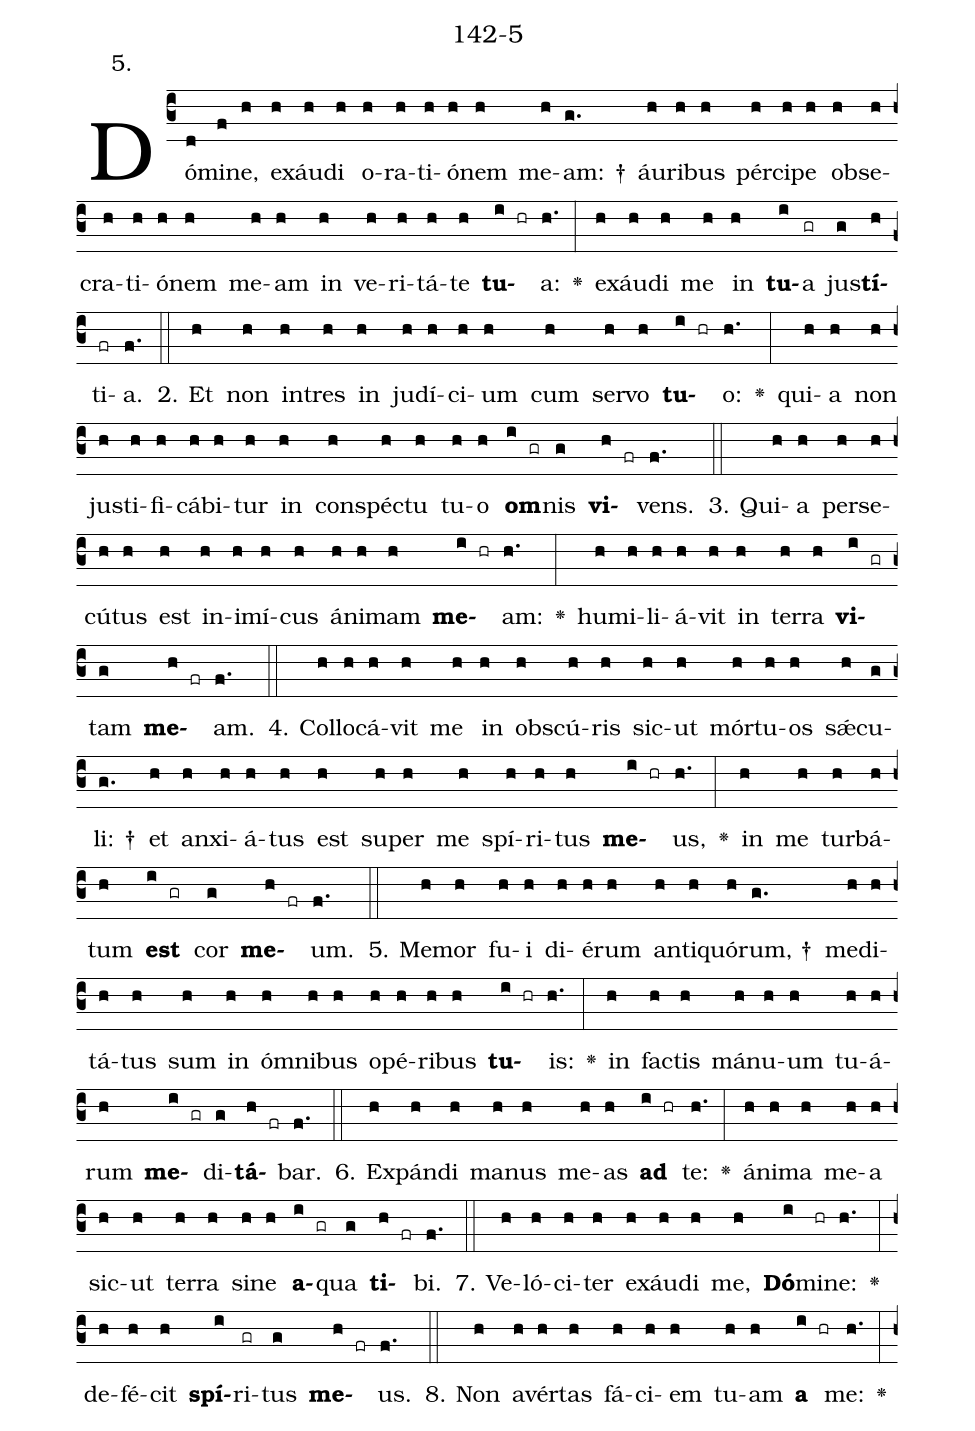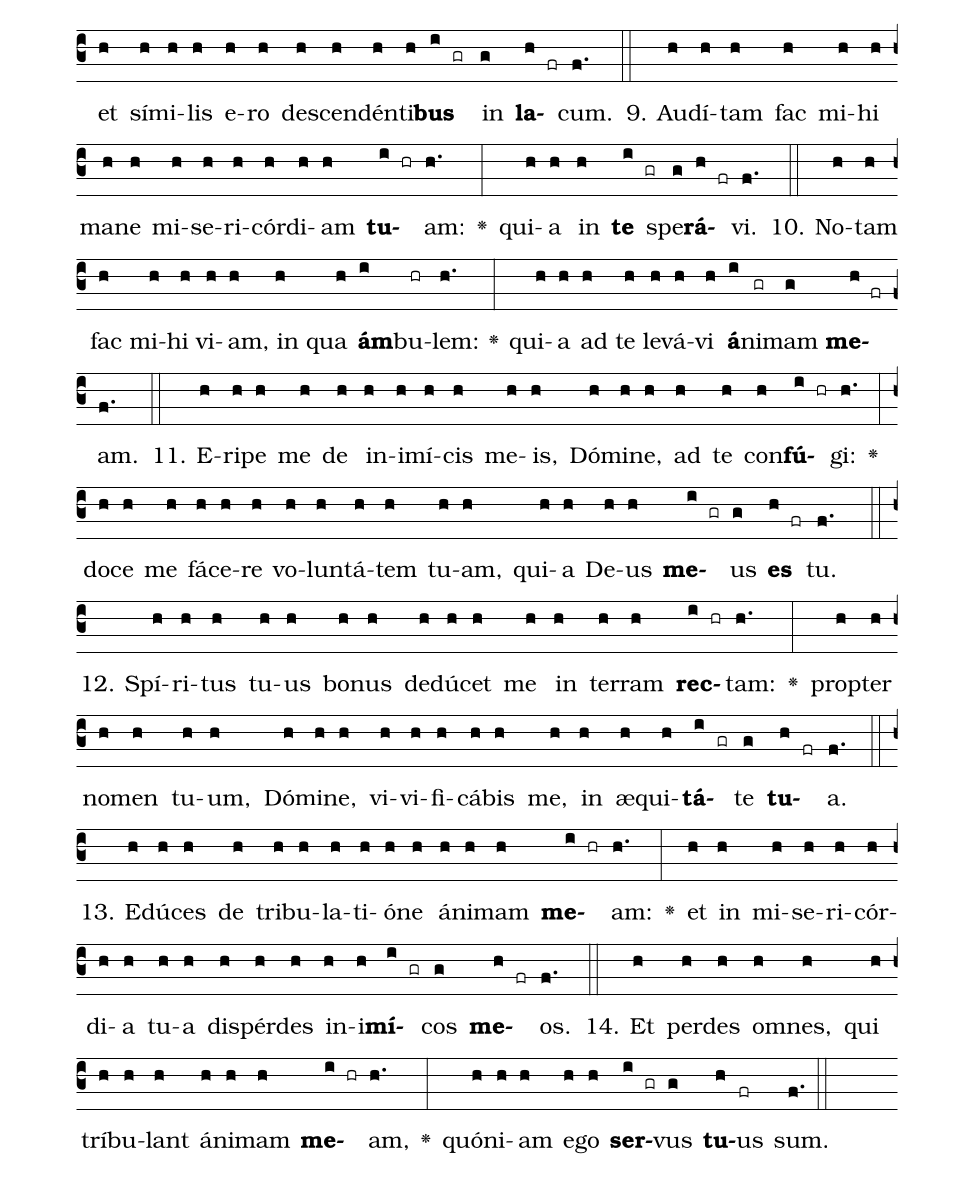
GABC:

name: 142-5;
annotation: 5.;
%%
(c3)Dó(d)mi(f)ne,(h) ex(h)áu(h)di(h) o(h)ra(h)ti(h)ó(h)nem(h) me(h)am: †(g.) áu(h)ri(h)bus(h) pér(h)ci(h)pe(h) ob(h)se(h)cra(h)ti(h)ó(h)nem(h) me(h)am(h) in(h) ve(h)ri(h)tá(h)te(h) <b>tu</b>(i hr)a:(h.) <v>\greheightstar</v>(:) ex(h)áu(h)di(h) me(h) in(h) <b>tu</b>(i)a(gr) jus(g)<b>tí</b>(h)ti(fr)a.(f.) (::)
2. Et(h) non(h) in(h)tres(h) in(h) ju(h)dí(h)ci(h)um(h) cum(h) ser(h)vo(h) <b>tu</b>(i hr)o:(h.) <v>\greheightstar</v>(:) qui(h)a(h) non(h) jus(h)ti(h)fi(h)cá(h)bi(h)tur(h) in(h) con(h)spéc(h)tu(h) tu(h)o(h) <b>om</b>(i gr)nis(g) <b>vi</b>(h fr)vens.(f.) (::)
3. Qui(h)a(h) per(h)se(h)cú(h)tus(h) est(h) in(h)i(h)mí(h)cus(h) á(h)ni(h)mam(h) <b>me</b>(i hr)am:(h.) <v>\greheightstar</v>(:) hu(h)mi(h)li(h)á(h)vit(h) in(h) ter(h)ra(h) <b>vi</b>(i gr)tam(g) <b>me</b>(h fr)am.(f.) (::)
4. Col(h)lo(h)cá(h)vit(h) me(h) in(h) obs(h)cú(h)ris(h) sic(h)ut(h) mór(h)tu(h)os(h) sǽ(h)cu(g)li: †(g.) et(h) an(h)xi(h)á(h)tus(h) est(h) su(h)per(h) me(h) spí(h)ri(h)tus(h) <b>me</b>(i hr)us,(h.) <v>\greheightstar</v>(:) in(h) me(h) tur(h)bá(h)tum(h) <b>est</b>(i gr) cor(g) <b>me</b>(h fr)um.(f.) (::)
5. Me(h)mor(h) fu(h)i(h) di(h)é(h)rum(h) an(h)ti(h)quó(h)rum, †(g.) me(h)di(h)tá(h)tus(h) sum(h) in(h) óm(h)ni(h)bus(h) o(h)pé(h)ri(h)bus(h) <b>tu</b>(i hr)is:(h.) <v>\greheightstar</v>(:) in(h) fac(h)tis(h) má(h)nu(h)um(h) tu(h)á(h)rum(h) <b>me</b>(i gr)di(g)<b>tá</b>(h fr)bar.(f.) (::)
6. Ex(h)pán(h)di(h) ma(h)nus(h) me(h)as(h) <b>ad</b>(i hr) te:(h.) <v>\greheightstar</v>(:) á(h)ni(h)ma(h) me(h)a(h) sic(h)ut(h) ter(h)ra(h) si(h)ne(h) <b>a</b>(i gr)qua(g) <b>ti</b>(h fr)bi.(f.) (::)
7. Ve(h)ló(h)ci(h)ter(h) ex(h)áu(h)di(h) me,(h) <b>Dó</b>(i)mi(hr)ne:(h.) <v>\greheightstar</v>(:) de(h)fé(h)cit(h) <b>spí</b>(i)ri(gr)tus(g) <b>me</b>(h fr)us.(f.) (::)
8. Non(h) a(h)vér(h)tas(h) fá(h)ci(h)em(h) tu(h)am(h) <b>a</b>(i hr) me:(h.) <v>\greheightstar</v>(:) et(h) sí(h)mi(h)lis(h) e(h)ro(h) de(h)scen(h)dén(h)ti(h)<b>bus</b>(i gr) in(g) <b>la</b>(h fr)cum.(f.) (::)
9. Au(h)dí(h)tam(h) fac(h) mi(h)hi(h) ma(h)ne(h) mi(h)se(h)ri(h)cór(h)di(h)am(h) <b>tu</b>(i hr)am:(h.) <v>\greheightstar</v>(:) qui(h)a(h) in(h) <b>te</b>(i gr) spe(g)<b>rá</b>(h fr)vi.(f.) (::)
10. No(h)tam(h) fac(h) mi(h)hi(h) vi(h)am,(h) in(h) qua(h) <b>ám</b>(i)bu(hr)lem:(h.) <v>\greheightstar</v>(:) qui(h)a(h) ad(h) te(h) le(h)vá(h)vi(h) <b>á</b>(i)ni(gr)mam(g) <b>me</b>(h fr)am.(f.) (::)
11. E(h)ri(h)pe(h) me(h) de(h) in(h)i(h)mí(h)cis(h) me(h)is,(h) Dó(h)mi(h)ne,(h) ad(h) te(h) con(h)<b>fú</b>(i hr)gi:(h.) <v>\greheightstar</v>(:) do(h)ce(h) me(h) fá(h)ce(h)re(h) vo(h)lun(h)tá(h)tem(h) tu(h)am,(h) qui(h)a(h) De(h)us(h) <b>me</b>(i gr)us(g) <b>es</b>(h fr) tu.(f.) (::)
12. Spí(h)ri(h)tus(h) tu(h)us(h) bo(h)nus(h) de(h)dú(h)cet(h) me(h) in(h) ter(h)ram(h) <b>rec</b>(i hr)tam:(h.) <v>\greheightstar</v>(:) prop(h)ter(h) no(h)men(h) tu(h)um,(h) Dó(h)mi(h)ne,(h) vi(h)vi(h)fi(h)cá(h)bis(h) me,(h) in(h) æ(h)qui(h)<b>tá</b>(i gr)te(g) <b>tu</b>(h fr)a.(f.) (::)
13. E(h)dú(h)ces(h) de(h) tri(h)bu(h)la(h)ti(h)ó(h)ne(h) á(h)ni(h)mam(h) <b>me</b>(i hr)am:(h.) <v>\greheightstar</v>(:) et(h) in(h) mi(h)se(h)ri(h)cór(h)di(h)a(h) tu(h)a(h) dis(h)pér(h)des(h) in(h)i(h)<b>mí</b>(i gr)cos(g) <b>me</b>(h fr)os.(f.) (::)
14. Et(h) per(h)des(h) om(h)nes,(h) qui(h) trí(h)bu(h)lant(h) á(h)ni(h)mam(h) <b>me</b>(i hr)am,(h.) <v>\greheightstar</v>(:) quón(h)i(h)am(h) e(h)go(h) <b>ser</b>(i gr)vus(g) <b>tu</b>(h)us(fr) sum.(f.) (::)
